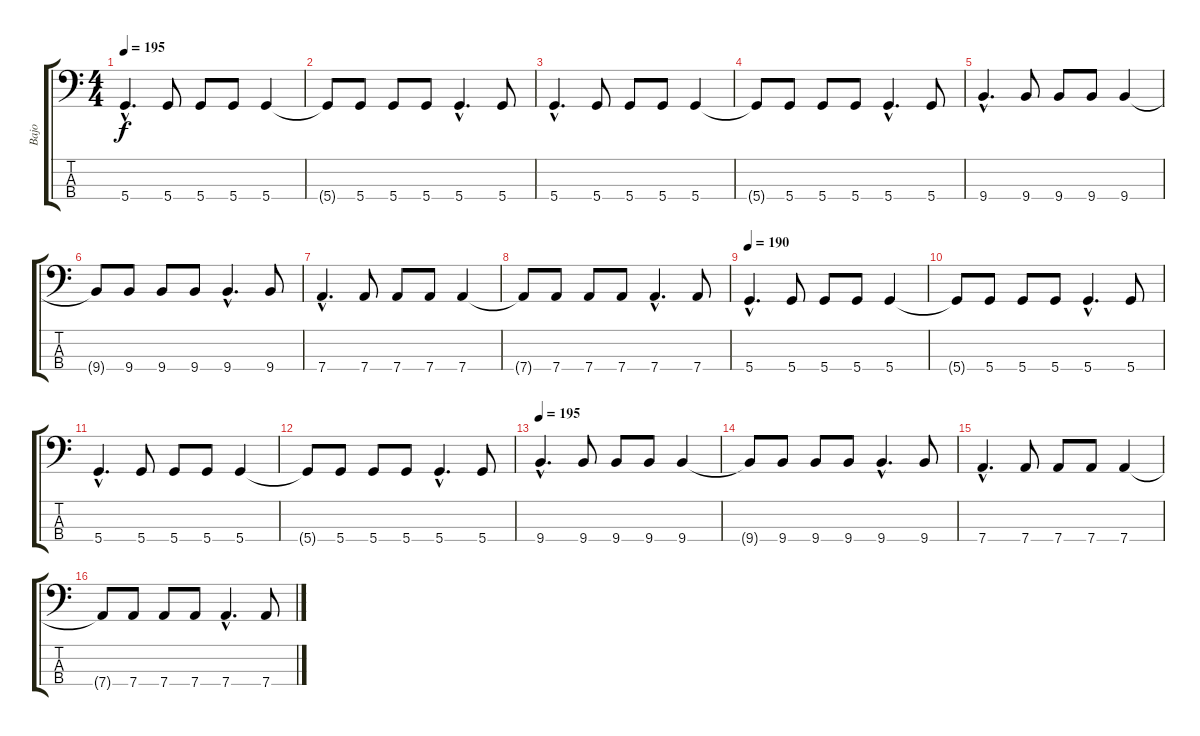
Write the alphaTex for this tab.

\track ("Bajo" "Bajo") {instrument electricbasspick}
\staff {score tabs}
\tuning (G2 D2 A1 D1) {hide}
\ts (4 4)
\tempo 195
\clef f4
\ks c
5.4{hac}.4{d dy f} 5.4.8 5.4.8 5.4.8 5.4.4 |
5.4{t}.8 5.4.8 5.4.8 5.4.8 5.4{hac}.4{d} 5.4.8 |
5.4{hac}.4{d} 5.4.8 5.4.8 5.4.8 5.4.4 |
5.4{t}.8 5.4.8 5.4.8 5.4.8 5.4{hac}.4{d} 5.4.8 |
9.4{hac}.4{d} 9.4.8 9.4.8 9.4.8 9.4.4 |
9.4{t}.8 9.4.8 9.4.8 9.4.8 9.4{hac}.4{d} 9.4.8 |
7.4{hac}.4{d} 7.4.8 7.4.8 7.4.8 7.4.4 |
7.4{t}.8 7.4.8 7.4.8 7.4.8 7.4{hac}.4{d} 7.4.8 |
\tempo 190
5.4{hac}.4{d} 5.4.8 5.4.8 5.4.8 5.4.4 |
5.4{t}.8 5.4.8 5.4.8 5.4.8 5.4{hac}.4{d} 5.4.8 |
5.4{hac}.4{d} 5.4.8 5.4.8 5.4.8 5.4.4 |
5.4{t}.8 5.4.8 5.4.8 5.4.8 5.4{hac}.4{d} 5.4.8 |
\tempo 195
9.4{hac}.4{d} 9.4.8 9.4.8 9.4.8 9.4.4 |
9.4{t}.8 9.4.8 9.4.8 9.4.8 9.4{hac}.4{d} 9.4.8 |
7.4{hac}.4{d} 7.4.8 7.4.8 7.4.8 7.4.4 |
7.4{t}.8 7.4.8 7.4.8 7.4.8 7.4{hac}.4{d} 7.4.8
